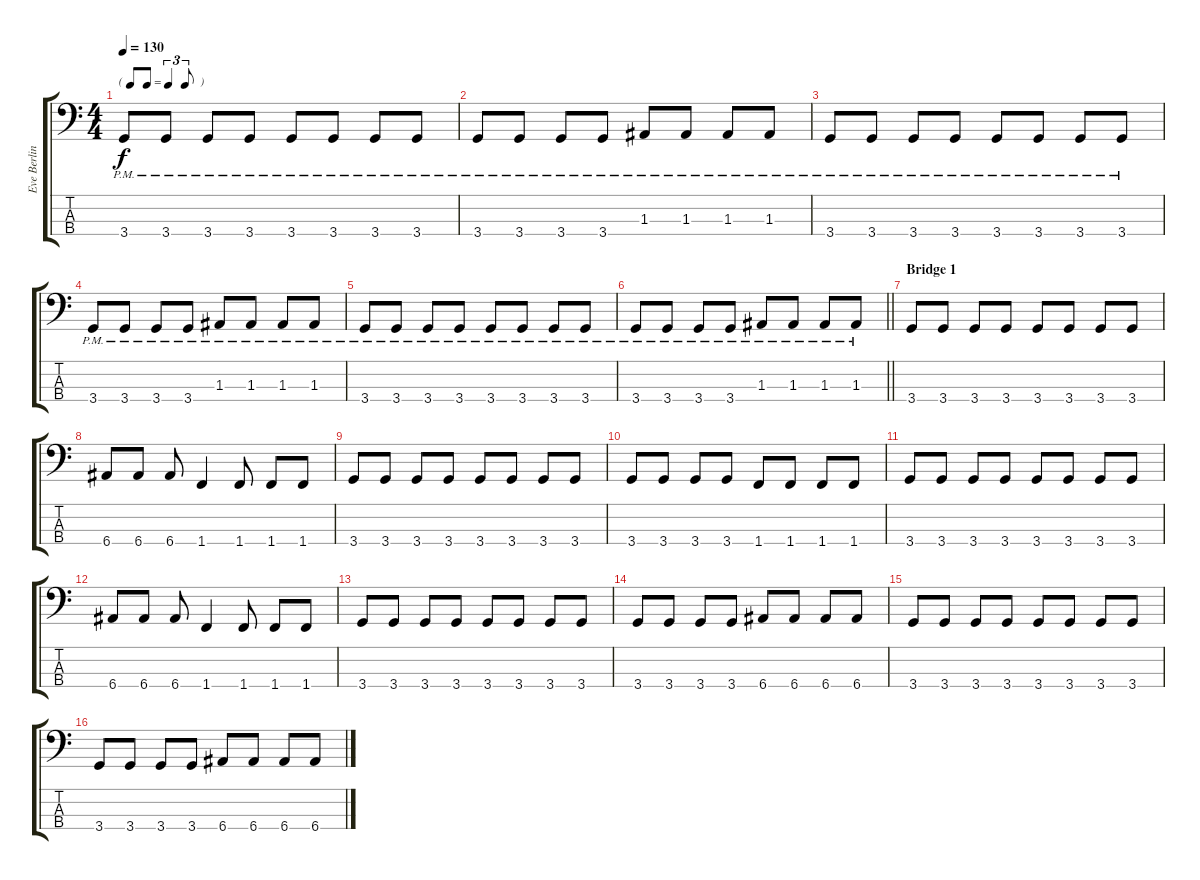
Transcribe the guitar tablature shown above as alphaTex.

\track ("Eve Berlin" "Eve Berlin") {instrument electricbasspick}
\staff {score tabs}
\tuning (G2 D2 A1 E1) {hide}
\ts (4 4)
\tf triplet8th
\tempo 130
\clef f4
\ks c
3.4{pm}.8{dy f} 3.4{pm}.8 3.4{pm}.8 3.4{pm}.8 3.4{pm}.8 3.4{pm}.8 3.4{pm}.8 3.4{pm}.8 |
3.4{pm}.8 3.4{pm}.8 3.4{pm}.8 3.4{pm}.8 1.3{pm}.8 1.3{pm}.8 1.3{pm}.8 1.3{pm}.8 |
3.4{pm}.8 3.4{pm}.8 3.4{pm}.8 3.4{pm}.8 3.4{pm}.8 3.4{pm}.8 3.4{pm}.8 3.4{pm}.8 |
3.4{pm}.8 3.4{pm}.8 3.4{pm}.8 3.4{pm}.8 1.3{pm}.8 1.3{pm}.8 1.3{pm}.8 1.3{pm}.8 |
3.4{pm}.8 3.4{pm}.8 3.4{pm}.8 3.4{pm}.8 3.4{pm}.8 3.4{pm}.8 3.4{pm}.8 3.4{pm}.8 |
\barLineRight lightlight
3.4{pm}.8 3.4{pm}.8 3.4{pm}.8 3.4{pm}.8 1.3{pm}.8 1.3{pm}.8 1.3{pm}.8 1.3{pm}.8 |
\section ("" "Bridge 1")
3.4.8 3.4.8 3.4.8 3.4.8 3.4.8 3.4.8 3.4.8 3.4.8 |
6.4.8 6.4.8 6.4.8 1.4.4 1.4.8 1.4.8 1.4.8 |
3.4.8 3.4.8 3.4.8 3.4.8 3.4.8 3.4.8 3.4.8 3.4.8 |
3.4.8 3.4.8 3.4.8 3.4.8 1.4.8 1.4.8 1.4.8 1.4.8 |
3.4.8 3.4.8 3.4.8 3.4.8 3.4.8 3.4.8 3.4.8 3.4.8 |
6.4.8 6.4.8 6.4.8 1.4.4 1.4.8 1.4.8 1.4.8 |
3.4.8 3.4.8 3.4.8 3.4.8 3.4.8 3.4.8 3.4.8 3.4.8 |
3.4.8 3.4.8 3.4.8 3.4.8 6.4.8 6.4.8 6.4.8 6.4.8 |
3.4.8 3.4.8 3.4.8 3.4.8 3.4.8 3.4.8 3.4.8 3.4.8 |
3.4.8 3.4.8 3.4.8 3.4.8 6.4.8 6.4.8 6.4.8 6.4.8
